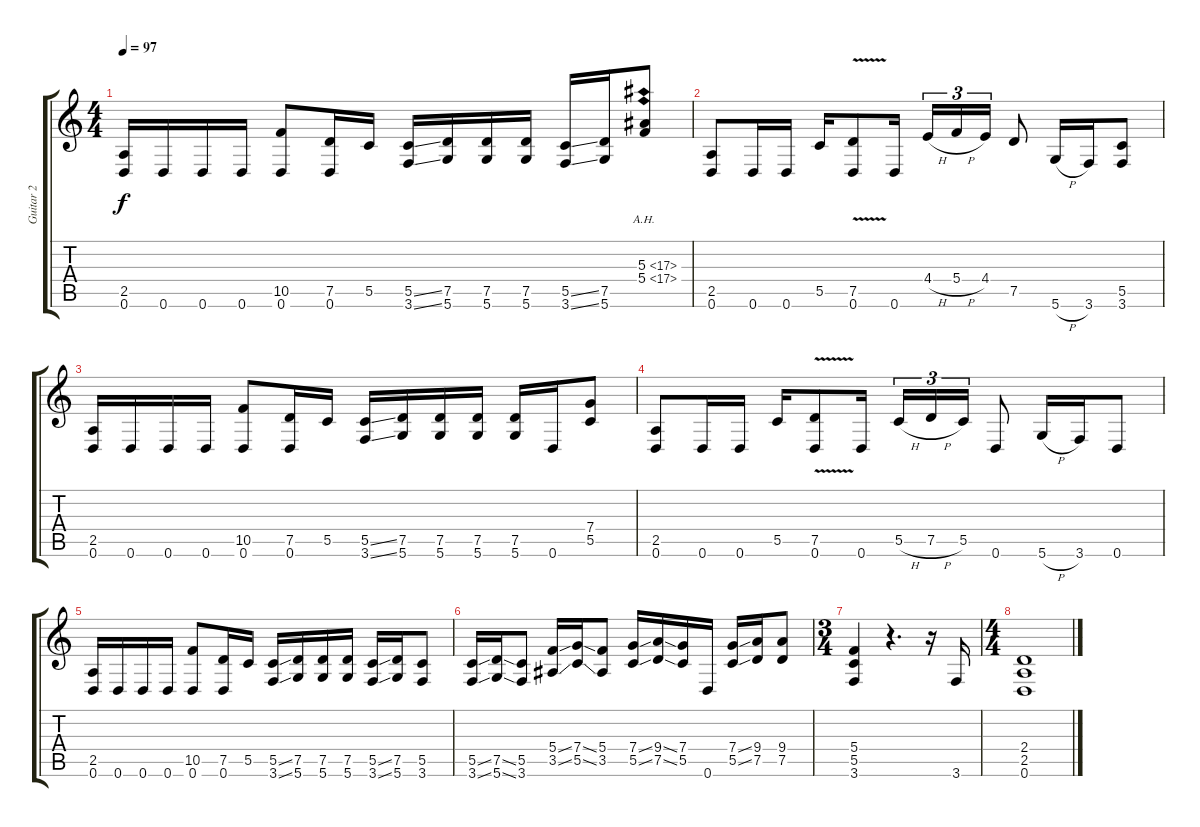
\track ("Guitar 2" "Guitar 2") {instrument overdrivenguitar}
\staff {score tabs}
\tuning (D4 A3 F3 C3 G2 D2) {hide}
\ts (4 4)
\tempo 97
\clef g2
\ks c
(2.5 0.6).16{dy f} 0.6.16 0.6.16 0.6.16 (10.5 0.6).8 (7.5 0.6).16 5.5.16 (5.5{ss} 3.6{ss}).16 (7.5 5.6).16 (7.5 5.6).16 (7.5 5.6).16 (5.5{ss} 3.6{ss}).16 (7.5 5.6).16 (5.3{ah 12} 5.4{ah 12}).8 |
(2.5 0.6).8 0.6.16 0.6.16 5.5.16 (7.5{v} 0.6{v}).8 0.6.16 4.4{h}.16{tu (3 2)} 5.4{h}.16{tu (3 2)} 4.4.16{tu (3 2)} 7.5.8 5.6{h}.16 3.6.16 (5.5 3.6).8 |
(2.5 0.6).16 0.6.16 0.6.16 0.6.16 (10.5 0.6).8 (7.5 0.6).16 5.5.16 (5.5{ss} 3.6{ss}).16 (7.5 5.6).16 (7.5 5.6).16 (7.5 5.6).16 (7.5 5.6).16 0.6.16 (7.4 5.5).8 |
(2.5 0.6).8 0.6.16 0.6.16 5.5.16 (7.5{v} 0.6{v}).8 0.6.16 5.5{h}.16{tu (3 2)} 7.5{h}.16{tu (3 2)} 5.5.16{tu (3 2)} 0.6.8 5.6{h}.16 3.6.16 0.6.8 |
(2.5 0.6).16 0.6.16 0.6.16 0.6.16 (10.5 0.6).8 (7.5 0.6).16 5.5.16 (5.5{ss} 3.6{ss}).16 (7.5 5.6).16 (7.5 5.6).16 (7.5 5.6).16 (5.5{ss} 3.6{ss}).16 (7.5 5.6).16 (5.5 3.6).8 |
(5.5{ss} 3.6{ss}).16 (7.5{ss} 5.6{ss}).16 (5.5 3.6).8 (5.4{ss} 3.5{ss}).16 (7.4{ss} 5.5{ss}).16 (5.4 3.5).8 (7.4{ss} 5.5{ss}).16 (9.4{ss} 7.5{ss}).16 (7.4 5.5).16 0.6.16 (7.4{ss} 5.5{ss}).16 (9.4 7.5).16 (9.4 7.5).8 |
\ts (3 4)
(5.4 5.5 3.6).4 r.4{d} r.16 3.6.16 |
\ts (4 4)
(2.4 2.5 0.6).1
